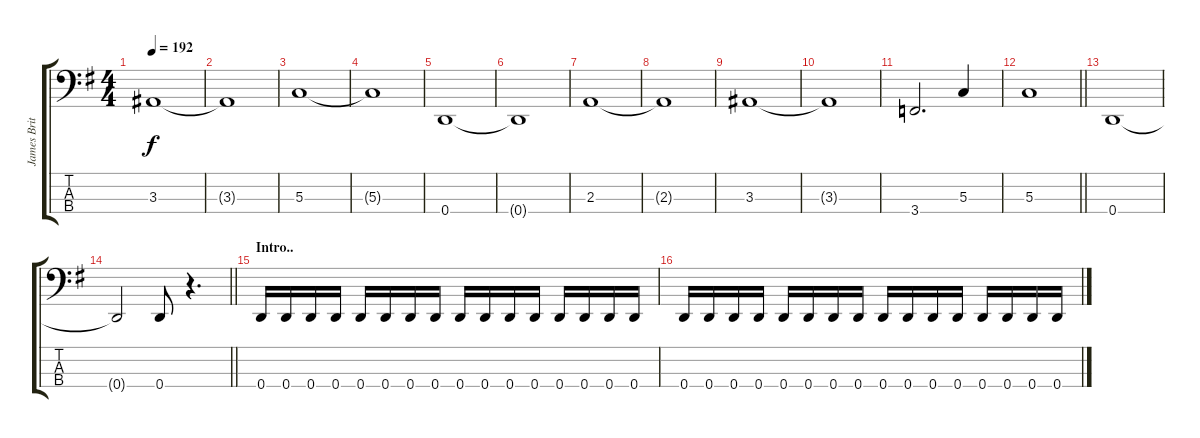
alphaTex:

\track ("James Britton" "James Brit") {instrument electricbasspick}
\staff {score tabs}
\tuning (F2 C2 G1 D1) {hide}
\ts (4 4)
\tempo 192
\clef f4
\ks g
3.3.1{dy f} |
3.3{t}.1 |
5.3.1 |
5.3{t}.1 |
0.4.1 |
0.4{t}.1 |
2.3.1 |
2.3{t}.1 |
3.3.1 |
3.3{t}.1 |
3.4.2{d} 5.3.4 |
\barLineRight lightlight
5.3.1 |
0.4.1 |
\barLineRight lightlight
0.4{t}.2 0.4.8 r.4{d} |
\section ("" "Intro..")
0.4.16 0.4.16 0.4.16 0.4.16 0.4.16 0.4.16 0.4.16 0.4.16 0.4.16 0.4.16 0.4.16 0.4.16 0.4.16 0.4.16 0.4.16 0.4.16 |
0.4.16 0.4.16 0.4.16 0.4.16 0.4.16 0.4.16 0.4.16 0.4.16 0.4.16 0.4.16 0.4.16 0.4.16 0.4.16 0.4.16 0.4.16 0.4.16
